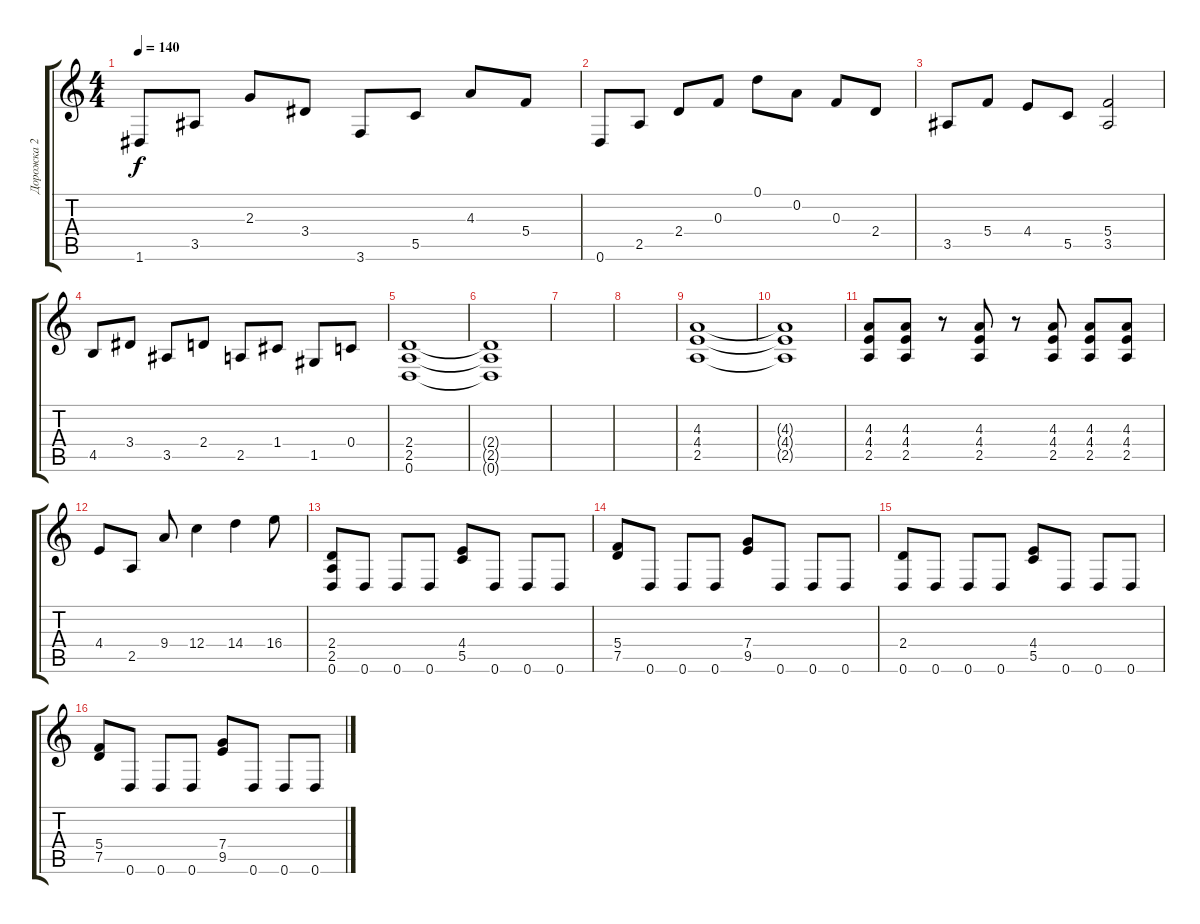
\track ("Дорожка 2" "Дорожка 2") {instrument distortionguitar}
\staff {score tabs}
\tuning (D4 A3 F3 C3 G2 D2) {hide}
\ts (4 4)
\tempo 140
\clef g2
\ks c
1.6.8{dy f} 3.5.8 2.3.8 3.4.8 3.6.8 5.5.8 4.3.8 5.4.8 |
0.6.8 2.5.8 2.4.8 0.3.8 0.1.8 0.2.8 0.3.8 2.4.8 |
3.5.8 5.4.8 4.4.8 5.5.8 (5.4 3.5).2 |
4.5.8 3.4.8 3.5.8 2.4.8 2.5.8 1.4.8 1.5.8 0.4.8 |
(2.4 2.5 0.6).1 |
(2.4{t} 2.5{t} 0.6{t}).1 |
|
|
(4.3 4.4 2.5).1 |
(4.3{t} 4.4{t} 2.5{t}).1 |
(4.3 4.4 2.5).8 (4.3 4.4 2.5).8 r.8 (4.3 4.4 2.5).8 r.8 (4.3 4.4 2.5).8 (4.3 4.4 2.5).8 (4.3 4.4 2.5).8 |
4.4.8 2.5.8 9.4.8 12.4.4 14.4.4 16.4.8 |
(2.4 2.5 0.6).8 0.6.8 0.6.8 0.6.8 (4.4 5.5).8 0.6.8 0.6.8 0.6.8 |
(5.4 7.5).8 0.6.8 0.6.8 0.6.8 (7.4 9.5).8 0.6.8 0.6.8 0.6.8 |
(2.4 0.6).8 0.6.8 0.6.8 0.6.8 (4.4 5.5).8 0.6.8 0.6.8 0.6.8 |
(5.4 7.5).8 0.6.8 0.6.8 0.6.8 (7.4 9.5).8 0.6.8 0.6.8 0.6.8
